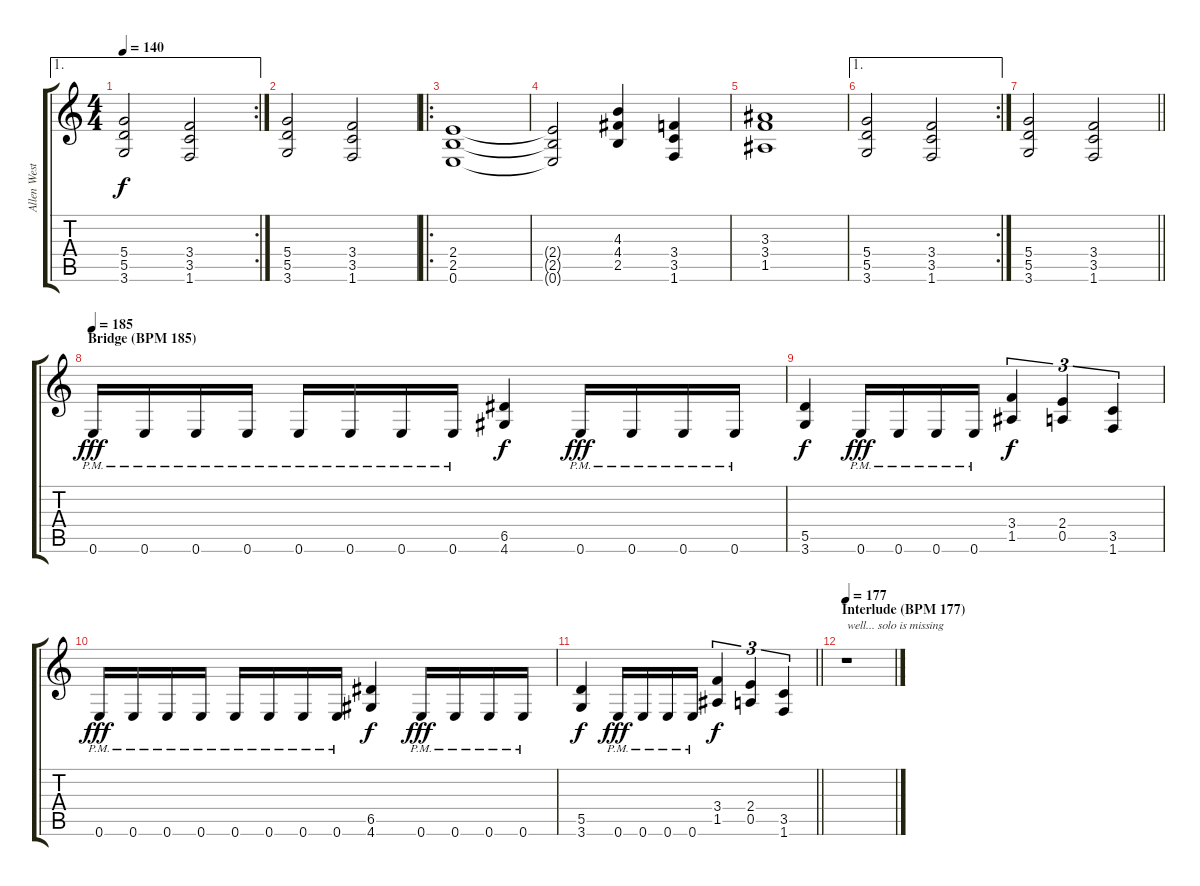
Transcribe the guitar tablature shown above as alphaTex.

\track ("Allen West" "Allen West") {instrument distortionguitar}
\staff {score tabs}
\tuning (E4 B3 G3 D3 A2 E2) {hide}
\ae 1
\rc 2
\ts (4 4)
\tempo 140
\clef g2
\ks c
(5.4 5.5 3.6).2{dy f} (3.4 3.5 1.6).2 |
(5.4 5.5 3.6).2 (3.4 3.5 1.6).2 |
\ro
(2.4 2.5 0.6).1 |
(2.4{t} 2.5{t} 0.6{t}).2 (4.3 4.4 2.5).4 (3.4 3.5 1.6).4 |
(3.3 3.4 1.5).1 |
\ae 1
\rc 2
(5.4 5.5 3.6).2 (3.4 3.5 1.6).2 |
\barLineRight lightlight
(5.4 5.5 3.6).2 (3.4 3.5 1.6).2 |
\section ("" "Bridge (BPM 185)")
\tempo 185
0.6{pm}.16{dy fff} 0.6{pm}.16 0.6{pm}.16 0.6{pm}.16 0.6{pm}.16 0.6{pm}.16 0.6{pm}.16 0.6{pm}.16 (6.5 4.6).4{dy f} 0.6{pm}.16{dy fff} 0.6{pm}.16 0.6{pm}.16 0.6{pm}.16 |
(5.5 3.6).4{dy f} 0.6{pm}.16{dy fff} 0.6{pm}.16 0.6{pm}.16 0.6{pm}.16 (3.4 1.5).4{tu (3 2) dy f} (2.4 0.5).4{tu (3 2)} (3.5 1.6).4{tu (3 2)} |
0.6{pm}.16{dy fff} 0.6{pm}.16 0.6{pm}.16 0.6{pm}.16 0.6{pm}.16 0.6{pm}.16 0.6{pm}.16 0.6{pm}.16 (6.5 4.6).4{dy f} 0.6{pm}.16{dy fff} 0.6{pm}.16 0.6{pm}.16 0.6{pm}.16 |
\barLineRight lightlight
(5.5 3.6).4{dy f} 0.6{pm}.16{dy fff} 0.6{pm}.16 0.6{pm}.16 0.6{pm}.16 (3.4 1.5).4{tu (3 2) dy f} (2.4 0.5).4{tu (3 2)} (3.5 1.6).4{tu (3 2)} |
\section ("" "Interlude (BPM 177)")
\tempo 177
r.1{txt "well... solo is missing" volume 16 balance 8}
